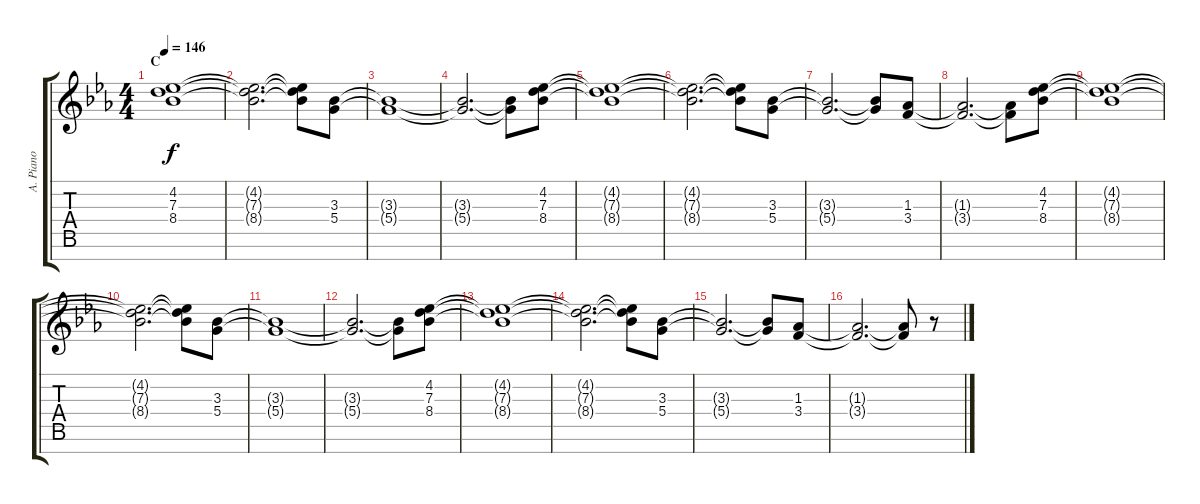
\track ("A. Piano" "A. Piano") {instrument acousticgrandpiano}
\staff {score tabs}
\tuning (E5 B4 G4 D4 A3 E3 B2) {hide}
\ts (4 4)
\section ("" "C")
\tempo 146
\clef g2
\ks eb
(4.2{t} 7.3{t} 8.4{t}).1{dy f} |
(4.2{t} 7.3{t} 8.4{t}).2{d} (4.2{t} 7.3{t} 8.4{t}).8 (3.3 5.4).8 |
(3.3{t} 5.4{t}).1 |
(3.3{t} 5.4{t}).2{d} (3.3{t} 5.4{t}).8 (4.2 7.3 8.4).8 |
(4.2{t} 7.3{t} 8.4{t}).1 |
(4.2{t} 7.3{t} 8.4{t}).2{d} (4.2{t} 7.3{t} 8.4{t}).8 (3.3 5.4).8 |
(3.3{t} 5.4{t}).2{d} (3.3{t} 5.4{t}).8 (1.3 3.4).8 |
(1.3{t} 3.4{t}).2{d} (1.3{t} 3.4{t}).8 (4.2 7.3 8.4).8 |
(4.2{t} 7.3{t} 8.4{t}).1 |
(4.2{t} 7.3{t} 8.4{t}).2{d} (4.2{t} 7.3{t} 8.4{t}).8 (3.3 5.4).8 |
(3.3{t} 5.4{t}).1 |
(3.3{t} 5.4{t}).2{d} (3.3{t} 5.4{t}).8 (4.2 7.3 8.4).8 |
(4.2{t} 7.3{t} 8.4{t}).1 |
(4.2{t} 7.3{t} 8.4{t}).2{d} (4.2{t} 7.3{t} 8.4{t}).8 (3.3 5.4).8 |
(3.3{t} 5.4{t}).2{d} (3.3{t} 5.4{t}).8 (1.3 3.4).8 |
(1.3{t} 3.4{t}).2{d} (1.3{t} 3.4{t}).8 r.8
